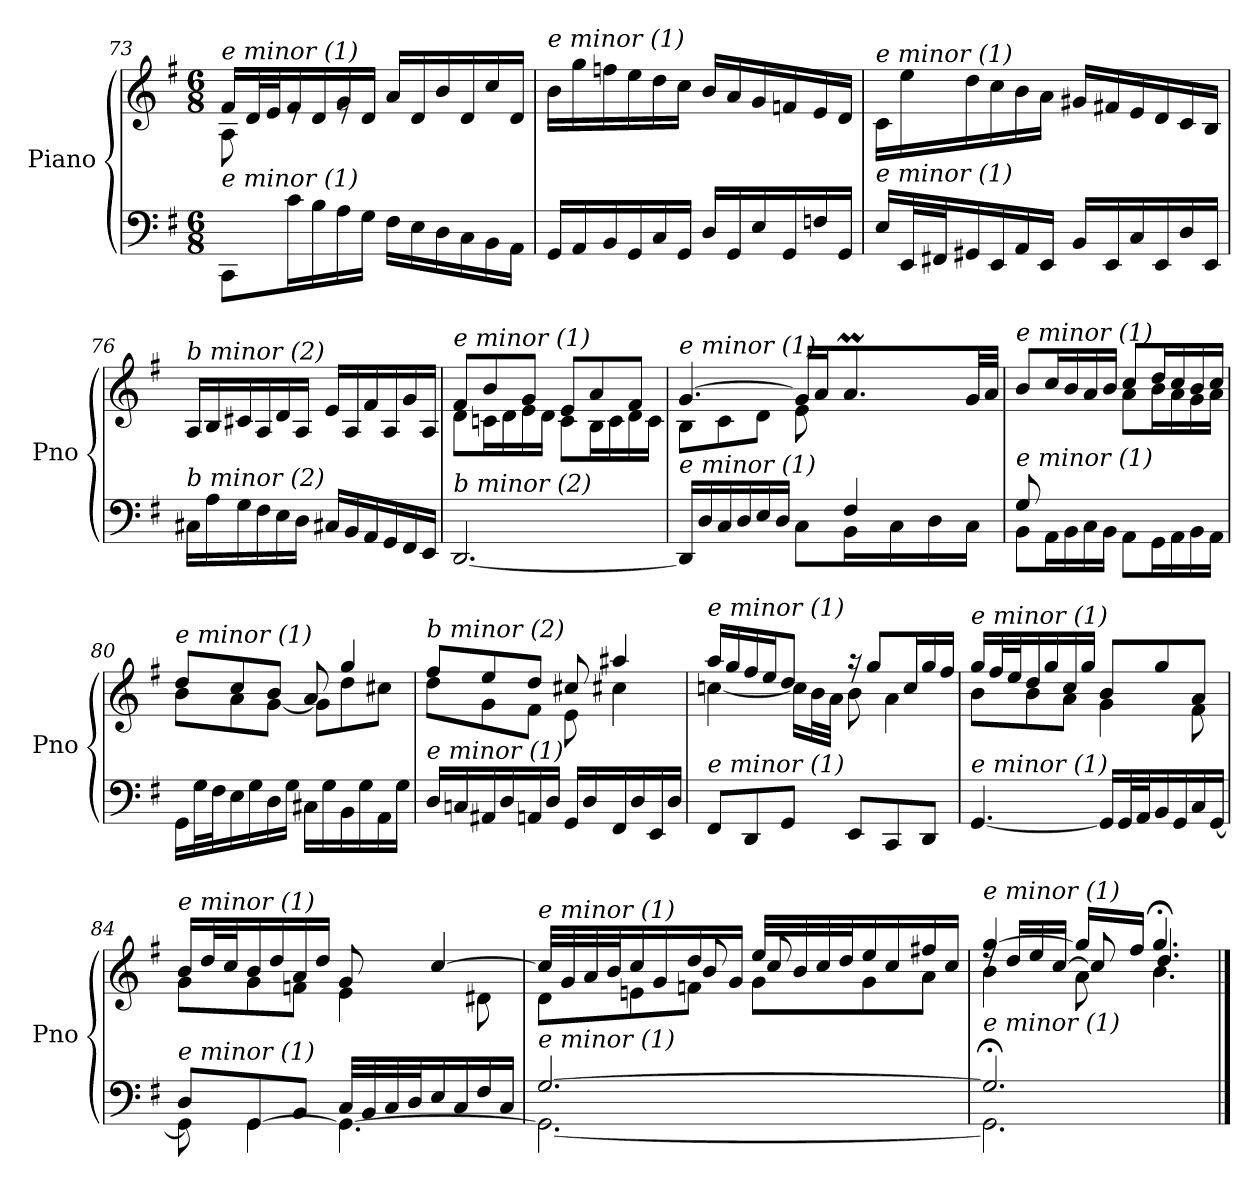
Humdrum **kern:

**kern	**kern
*part1	*part1
*staff2	*staff1
*I"Piano	*
*I'Pno	*
*clefF4	*clefG2
*k[f#]	*k[f#]
*M6/8	*M6/8
=73	=73
*^	*^
!	!	!LO:TX:i:t=e minor (1)	!
!LO:TX:i:t=e minor (1)	!	!	!
4.ryy	8CC\L	16f#/LL	8A\
.	.	32d/L	.
.	.	32e/J	.
.	16c\L	16f#/	8re
.	16B\	16d/	.
.	16A\	16g/	8re
.	16G\JJ	16d/JJ	.
4.ryy	16F#\LL	16a/LL	4.ryy
.	16E\	16d/	.
.	16D\	16b/	.
.	16C\	16d/	.
.	16BB\	16cc/	.
.	16AA\JJ	16d/JJ	.
*	*	*v	*v
=74	=74	=74
!	!	!LO:TX:i:t=e minor (1)
!LO:TX:i:t=e minor (1)	!	!
*v	*v	*
16GG/LL	16b\LL
16AA/	16gg\
16BB/	16ffn\
16GG/	16ee\
16C/	16dd\
16GG/JJ	16cc\JJ
16D/LL	16b/LL
16GG/	16a/
16E/	16g/
16GG/	16fn/
16Fn/	16e/
16GG/JJ	16d/JJ
!!LO:LB:g=z
=75	=75
!	!LO:TX:i:t=e minor (1)
!LO:TX:i:t=e minor (1)	!
16E/LL	16c/LL
32EE/L	16ee\
32FF#X/J	.
16GG#X/	16dd\
16EE/	16cc\
16AA/	16b\
16EE/JJ	16a\JJ
16BB/LL	16g#X/LL
16EE/	16f#X/
16C/	16e/
16EE/	16d/
16D/	16c/
16EE/JJ	16B/JJ
=76	=76
!	!LO:TX:i:t=b minor (2)
!LO:TX:i:t=b minor (2)	!
16C#X\LL	16A/LL
16A\	16B/
16G\	16c#X/
16F#\	16A/
16E\	16d/
16D\JJ	16A/JJ
16C#X/LL	16e/LL
16BB/	16A/
16AA/	16f#/
16GG/	16A/
16FF#/	16g/
16EE/JJ	16A/JJ
=77	=77
*	*^
!	!LO:TX:i:t=e minor (1)	!
!LO:TX:i:t=b minor (2)	!	!
[2.DD/	8f#/L	8d\L
.	8b/	16cn\L
.	.	16d\
.	8g/J	16e\
.	.	16d\JJ
.	8e/L	8c\L
.	8a/	16B\L
.	.	16c\
.	8f#/J	16d\
.	.	16c\JJ
=78	=78	=78
*^	*	*^
*	*^	*	*	*
!	!	!	!LO:TX:i:t=e minor (1)	!	!
!LO:TX:i:t=e minor (1)	!	!	!	!	!
2ryy	16DD/LL]	2ryy	[4.g/	8B\L	2ryy
.	16D/	.	.	.	.
.	16C/	.	.	8c\	.
.	16D/	.	.	.	.
.	16E/	.	.	8d\J	.
.	16D/JJ	.	.	.	.
.	8C\L	.	16g/LL]	8e\	.
.	.	.	16a/J	.	.
8.ryy	16BB\L	4F#/	8.aM/	32b!yy	4ryy
.	.	.	.	32a!yy	.
.	16C\	.	.	32b!yy	.
.	.	.	.	32a!yy	.
.	16D\	.	.	32b!yy	.
.	.	.	.	32a!yy	.
16ryy	16C\JJ	.	32g/LL	16ryy	.
.	.	.	32a/JJJ	.	.
*	*v	*v	*	*	*
*	*	*	*v	*v
!!LO:LB:g=z
=79	=79	=79	=79
!	!	!LO:TX:i:t=e minor (1)	!
!LO:TX:i:t=e minor (1)	!	!	!
8G/L	8BB\L	8b/L	8ryy
2ryy	16AA\L	16cc/L	16a\L
.	16BB\	16b/	16g\
.	16C\	16a/	16f#\
.	16BB\JJ	16b/JJ	16g\JJ
.	8AA\L	8cc/L	8a\L
.	16GG\L	16dd/L	16b\L
.	16AA\	16cc/	16a\
8ryy	16BB\	16b/	16g\
.	16AA\JJ	16cc/JJ	16a\JJ
=80	=80	=80	=80
!	!	!LO:TX:i:t=e minor (1)	!
!LO:TX:i:t=b minor (2)	!	!	!
*v	*v	*	*
16GG\LL	8dd/L	8b\L
32G\L	.	.
32F#\J	.	.
16E\	8cc/	8a\
16G\	.	.
16D\	8b/J	[8g\J
16G\JJ	.	.
16C#X\LL	8a/	8g\L]
16G\	.	.
16BB\	4gg/	8dd\
16G\	.	.
16AA\	.	8cc#X\J
16G\JJ	.	.
=81	=81	=81
!	!LO:TX:i:t=b minor (2)	!
!LO:TX:i:t=e minor (1)	!	!
16D/LL	8ff#/L	8dd\L
16Cn/	.	.
16AA#Xi/	8ee/	8g\
16D/	.	.
16AA/	8dd/J	8f#\J
16D/JJ	.	.
16GG/LL	8cc#X/	8e\
16D/	.	.
16FF#/	4aa#Xi/	4cc#X\
16D/	.	.
16EE/	.	.
16D/JJ	.	.
=82	=82	=82
!	!LO:TX:i:t=e minor (1)	!
!LO:TX:i:t=e minor (1)	!	!
8FF#/L	16aa/LL	[4ccn\
.	16gg/	.
8DD/	16ff#/	.
.	16ee/J	.
8GG/J	8dd/J	16cc\LL]
.	.	32b\L
.	.	32a\JJJ
8EE/L	16r	8b\
.	8gg/L	.
8CC/	.	4a\
.	16cc/L	.
8DD/J	16gg/	.
.	16ff#/JJ	.
!!LO:LB:g=z	!!
=83	=83	=83
!	!LO:TX:i:t=e minor (1)	!
!LO:TX:i:t=e minor (1)	!	!
[4.GG/	16gg/LL	8b\L
.	32ff#/L	.
.	32ee/J	.
.	16dd/	8b\
.	16gg/	.
.	16cc/	8a\J
.	16gg/JJ	.
16GG/LL]	8b/L	4g\
32GG/L	.	.
32AA/J	.	.
16BB/	8gg/	.
16GG/	.	.
16C/	8a/J	8f#\
[16GG/JJ	.	.
=84	=84	=84
*^	*	*
!	!	!LO:TX:i:t=e minor (1)	!
!LO:TX:i:t=e minor (1)	!	!	!
8GG\]	8D/L	16b/LL	8g\L
.	.	32dd/L	.
.	.	32cc/J	.
[4GG\	8GG/	16b/	8g\
.	.	16dd/	.
.	8BB/J	16a/	8fn\J
.	.	16dd/JJ	.
4.GG\_	32C/LLL	8g/	4e\
.	32BB/	.	.
.	32C/	.	.
.	32D/J	.	.
.	16E/	[4cc/	.
.	16C/	.	.
.	16F#/	.	8d#Xi\
.	16C/JJ	.	.
=85	=85	=85	=85
*	*^	*	*^
!	!	!	!LO:TX:i:t=e minor (1)	!	!
!LO:TX:i:t=e minor (1)	!	!	!	!	!
4ryy	2.GG\_	[2.G/	32cc/LLL]	8d\L	4ryy
.	.	.	32g/	.	.
.	.	.	32a/	.	.
.	.	.	32b/J	.	.
.	.	.	16cc/	8en\	.
.	.	.	16g/	.	.
4ryy	.	.	16dd/	8fn\J	8b/
.	.	.	16g/JJ	.	.
.	.	.	32ee/LLL	8g\L	8cc/
.	.	.	32b/	.	.
.	.	.	32cc/	.	.
.	.	.	32dd/J	.	.
4ryy	.	.	16ee/	8g\	4ryy
.	.	.	16cc/	.	.
.	.	.	16ff#X/	8a\J	.
.	.	.	16cc/JJ	.	.
*	*v	*v	*	*	*
=86	=86	=86	=86	=86
!	!	!LO:TX:i:t=e minor (1)	!	!
!LO:TX:i:t=e minor (1)	!	!	!	!
2.GG;\]	2.G/]	[4gg/	4b\	16rff
.	.	.	.	16dd/LL
.	.	.	.	16ee/
.	.	.	.	[16cc/JJ
.	.	16gg/LL]	8a\	8cc/]
.	.	16ff#/JJ	.	.
.	.	4.gg;</	4.b\	4.dd/
*v	*v	*	*	*
*	*v	*v	*v
==	==
*-	*-
